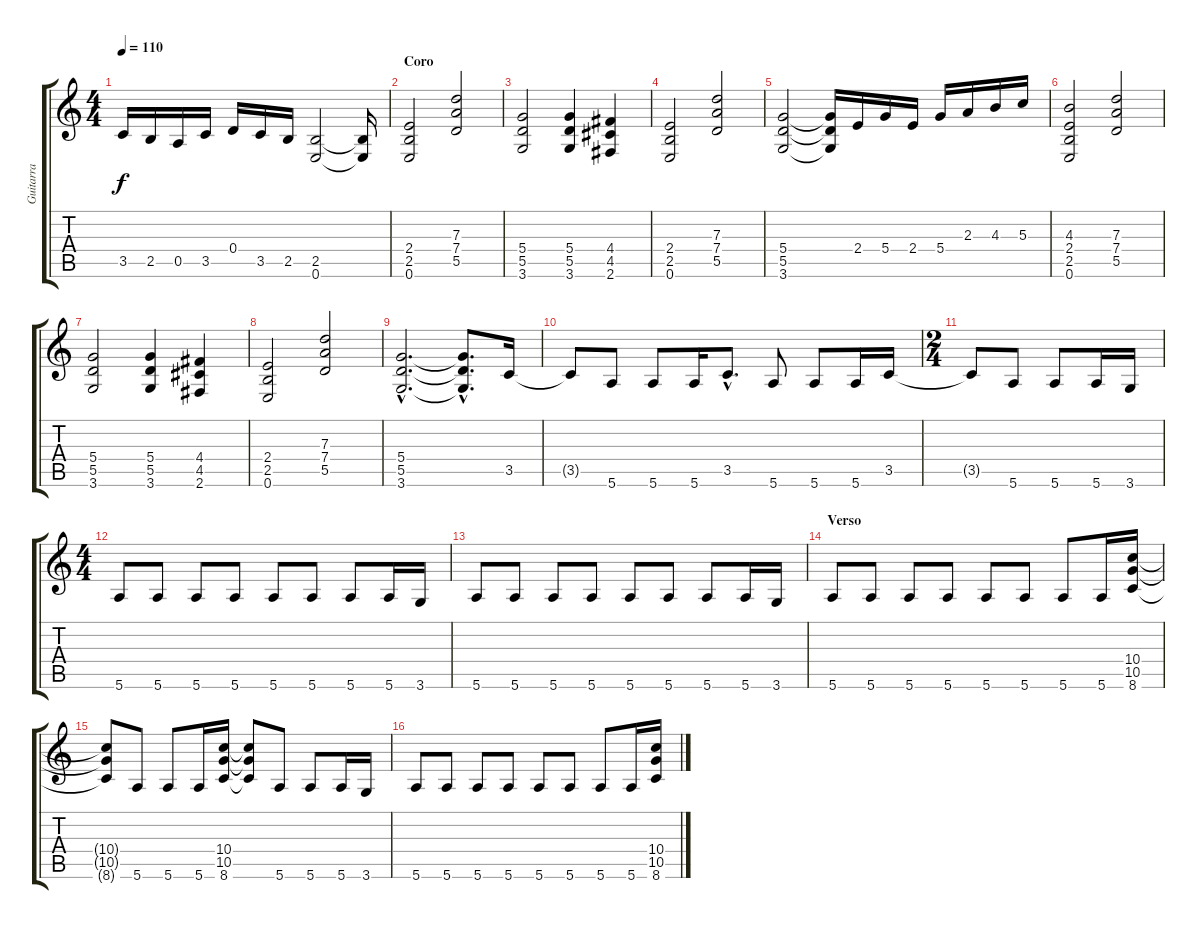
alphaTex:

\track ("Guitarra" "Guitarra") {instrument distortionguitar}
\staff {score tabs}
\tuning (E4 B3 G3 D3 A2 E2) {hide}
\ts (4 4)
\tempo 110
\clef g2
\ks c
3.5.16{dy f} 2.5.16 0.5.16 3.5.16 0.4.16 3.5.16 2.5.16 (2.5 0.6).2 (2.5{t} 0.6{t}).16 |
\section ("" "Coro")
(2.4 2.5 0.6).2 (7.3 7.4 5.5).2 |
(5.4 5.5 3.6).2 (5.4 5.5 3.6).4 (4.4 4.5 2.6).4 |
(2.4 2.5 0.6).2 (7.3 7.4 5.5).2 |
(5.4 5.5 3.6).2 (5.4{t} 5.5{t} 3.6{t}).16 2.4.16 5.4.16 2.4.16 5.4.16 2.3.16 4.3.16 5.3.16 |
(4.3 2.4 2.5 0.6).2 (7.3 7.4 5.5).2 |
(5.4 5.5 3.6).2 (5.4 5.5 3.6).4 (4.4 4.5 2.6).4 |
(2.4 2.5 0.6).2 (7.3 7.4 5.5).2 |
(5.4{hac} 5.5{hac} 3.6{hac}).2{d} (5.4{hac t} 5.5{hac t} 3.6{hac t}).8{d} 3.5.16 |
\section ("" "")
3.5{t}.8 5.6.8 5.6.8 5.6.16 3.5{hac}.8{d} 5.6.8 5.6.8 5.6.16 3.5.16 |
\ts (2 4)
3.5{t}.8 5.6.8 5.6.8 5.6.16 3.6.16 |
\ts (4 4)
5.6.8 5.6.8 5.6.8 5.6.8 5.6.8 5.6.8 5.6.8 5.6.16 3.6.16 |
5.6.8 5.6.8 5.6.8 5.6.8 5.6.8 5.6.8 5.6.8 5.6.16 3.6.16 |
\section ("" "Verso")
5.6.8 5.6.8 5.6.8 5.6.8 5.6.8 5.6.8 5.6.8 5.6.16 (10.4 10.5 8.6).16 |
(10.4{t} 10.5{t} 8.6{t}).8 5.6.8 5.6.8 5.6.16 (10.4 10.5 8.6).16 (10.4{t} 10.5{t} 8.6{t}).8 5.6.8 5.6.8 5.6.16 3.6.16 |
5.6.8 5.6.8 5.6.8 5.6.8 5.6.8 5.6.8 5.6.8 5.6.16 (10.4 10.5 8.6).16
